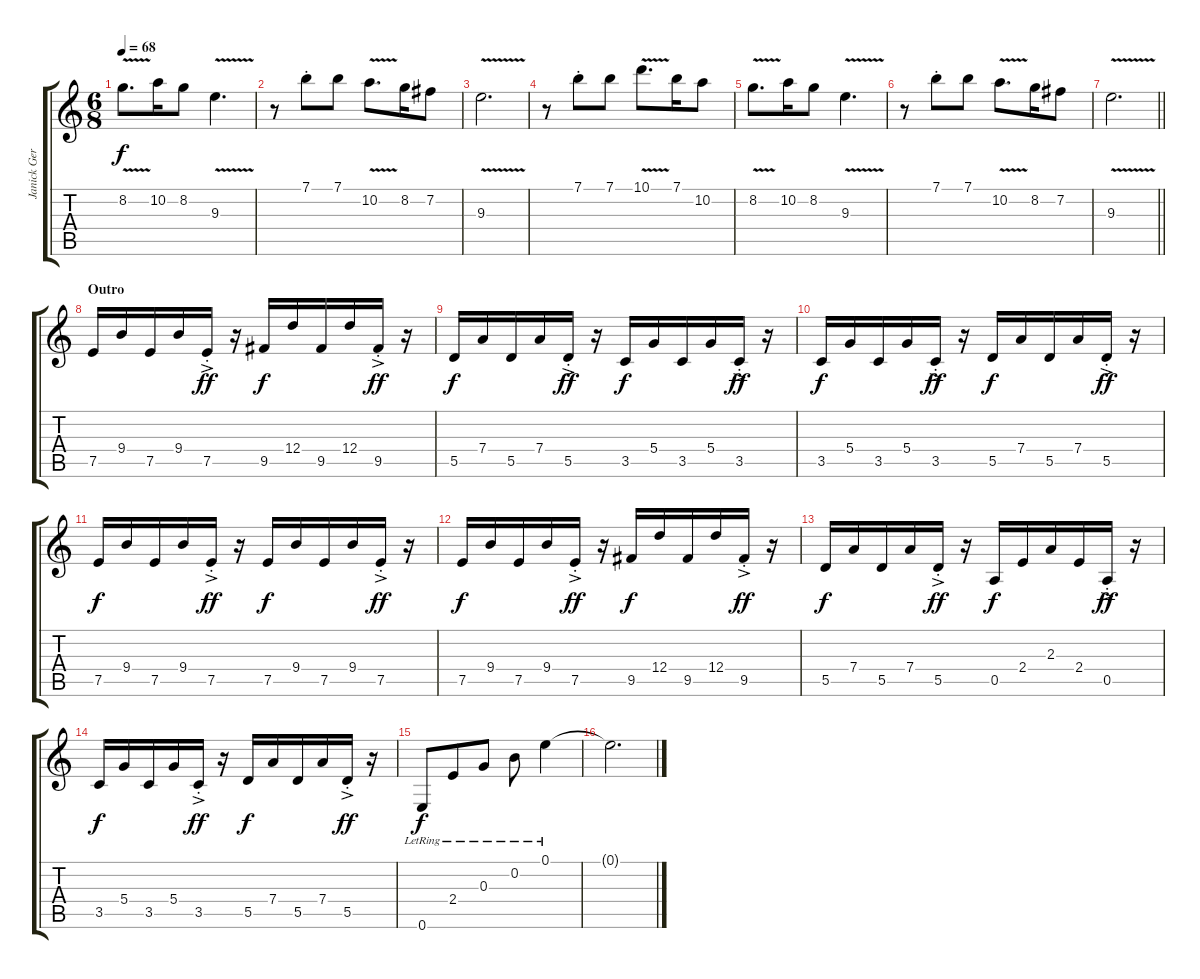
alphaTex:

\track ("Janick Gers" "Janick Ger") {instrument overdrivenguitar}
\staff {score tabs}
\tuning (E4 B3 G3 D3 A2 E2) {hide}
\ts (6 8)
\tempo 68
\clef g2
\ks c
8.2{v}.8{d dy f} 10.2.16 8.2.8 9.3{v}.4{d} |
r.8 7.1{st}.8 7.1.8 10.2{v}.8{d} 8.2.16 7.2.8 |
9.3{v}.2{d} |
r.8 7.1{st}.8 7.1.8 10.1{v}.8{d} 7.1.16 10.2.8 |
8.2{v}.8{d} 10.2.16 8.2.8 9.3{v}.4{d} |
r.8 7.1{st}.8 7.1.8 10.2{v}.8{d} 8.2.16 7.2.8 |
\barLineRight lightlight
9.3{v}.2{d} |
\section ("" "Outro")
7.5.16 9.4.16 7.5.16 9.4.16 7.5{ac st}.16{dy ff} r.16 9.5.16{dy f} 12.4.16 9.5.16 12.4.16 9.5{ac st}.16{dy ff} r.16 |
5.5.16{dy f} 7.4.16 5.5.16 7.4.16 5.5{ac st}.16{dy ff} r.16 3.5.16{dy f} 5.4.16 3.5.16 5.4.16 3.5{ac st}.16{dy ff} r.16 |
3.5.16{dy f} 5.4.16 3.5.16 5.4.16 3.5{ac st}.16{dy ff} r.16 5.5.16{dy f} 7.4.16 5.5.16 7.4.16 5.5{ac st}.16{dy ff} r.16 |
7.5.16{dy f} 9.4.16 7.5.16 9.4.16 7.5{ac st}.16{dy ff} r.16 7.5.16{dy f} 9.4.16 7.5.16 9.4.16 7.5{ac st}.16{dy ff} r.16 |
7.5.16{dy f} 9.4.16 7.5.16 9.4.16 7.5{ac st}.16{dy ff} r.16 9.5.16{dy f} 12.4.16 9.5.16 12.4.16 9.5{ac st}.16{dy ff} r.16 |
5.5.16{dy f} 7.4.16 5.5.16 7.4.16 5.5{ac st}.16{dy ff} r.16 0.5.16{dy f} 2.4.16 2.3.16 2.4.16 0.5{ac st}.16{dy ff} r.16 |
3.5.16{dy f} 5.4.16 3.5.16 5.4.16 3.5{ac st}.16{dy ff} r.16 5.5.16{dy f} 7.4.16 5.5.16 7.4.16 5.5{ac st}.16{dy ff} r.16 |
0.6{lr}.8{dy f} 2.4{lr}.8 0.3{lr}.8 0.2{lr}.8 0.1{lr}.4 |
0.1{t}.2{d}
